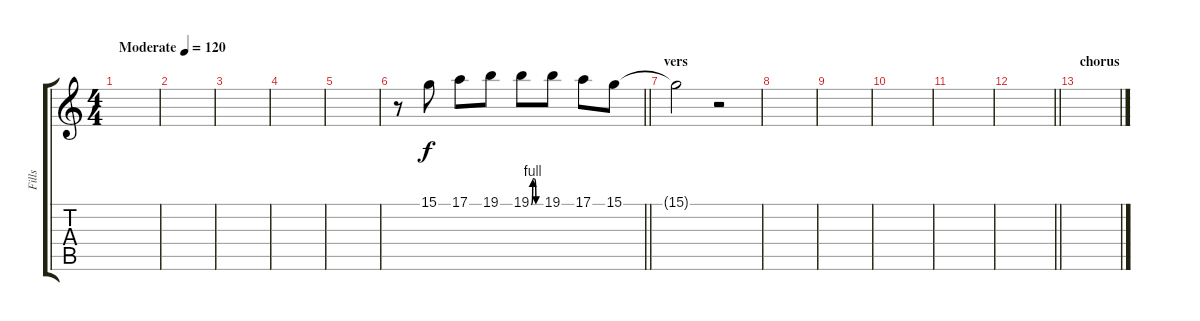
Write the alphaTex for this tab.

\track ("Fills" "Fills") {instrument piccolo}
\staff {score tabs}
\tuning (E4 B3 G3 D3 A2 E2) {hide}
\ts (4 4)
\tempo (120 "Moderate")
\clef g2
\ks c
|
|
|
|
|
\barLineRight lightlight
r.8 15.1.8 17.1.8 19.1.8 19.1{be (custom 0 0 10 4 20 4 30 0 60 0)}.8 19.1.8 17.1.8 15.1.8 |
\section ("" "vers")
15.1{t}.2 r.2 |
|
|
|
|
\barLineRight lightlight
|
\section ("" "chorus")
